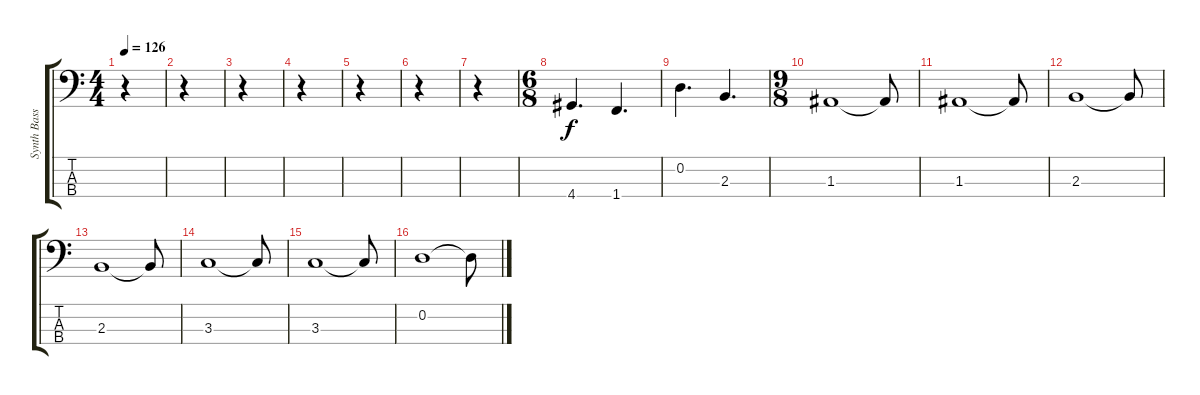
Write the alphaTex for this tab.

\track ("Synth Bass" "Synth Bass") {instrument synthbass1}
\staff {score tabs}
\tuning (G2 D2 A1 E1) {hide}
\ts (4 4)
\tempo 126
\clef f4
\ks c
r.4{dy f} |
r.4 |
r.4 |
r.4 |
r.4 |
r.4 |
r.4 |
\ts (6 8)
4.4.4{d} 1.4.4{d} |
0.2.4{d} 2.3.4{d} |
\ts (9 8)
1.3.1 1.3{t}.8 |
1.3.1 1.3{t}.8 |
2.3.1 2.3{t}.8 |
2.3.1 2.3{t}.8 |
3.3.1 3.3{t}.8 |
3.3.1 3.3{t}.8 |
0.2.1 0.2{t}.8
